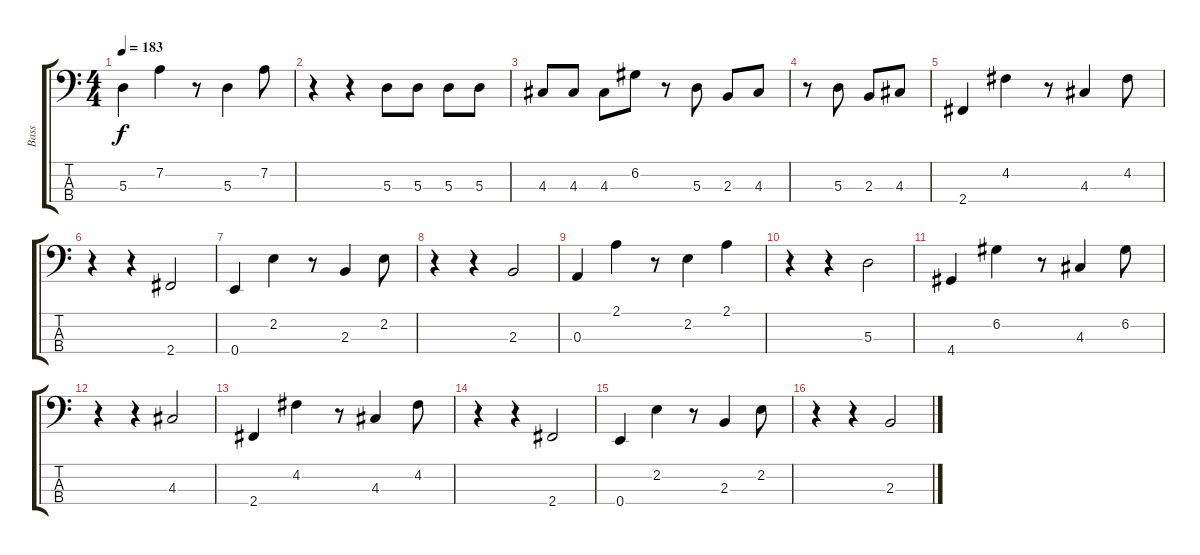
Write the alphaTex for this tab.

\track ("Bass" "Bass") {instrument electricbassfinger}
\staff {score tabs}
\tuning (G2 D2 A1 E1) {hide}
\ts (4 4)
\tempo 183
\clef f4
\ks c
5.3.4{dy f} 7.2.4 r.8 5.3.4 7.2.8 |
r.4 r.4 5.3.8 5.3.8 5.3.8 5.3.8 |
4.3.8 4.3.8 4.3.8 6.2.8 r.8 5.3.8 2.3.8 4.3.8 |
r.8 5.3.8 2.3.8 4.3.8 |
2.4.4 4.2.4 r.8 4.3.4 4.2.8 |
r.4 r.4 2.4.2 |
0.4.4 2.2.4 r.8 2.3.4 2.2.8 |
r.4 r.4 2.3.2 |
0.3.4 2.1.4 r.8 2.2.4 2.1.4 |
r.4 r.4 5.3.2 |
4.4.4 6.2.4 r.8 4.3.4 6.2.8 |
r.4 r.4 4.3.2 |
2.4.4 4.2.4 r.8 4.3.4 4.2.8 |
r.4 r.4 2.4.2 |
0.4.4 2.2.4 r.8 2.3.4 2.2.8 |
r.4 r.4 2.3.2
